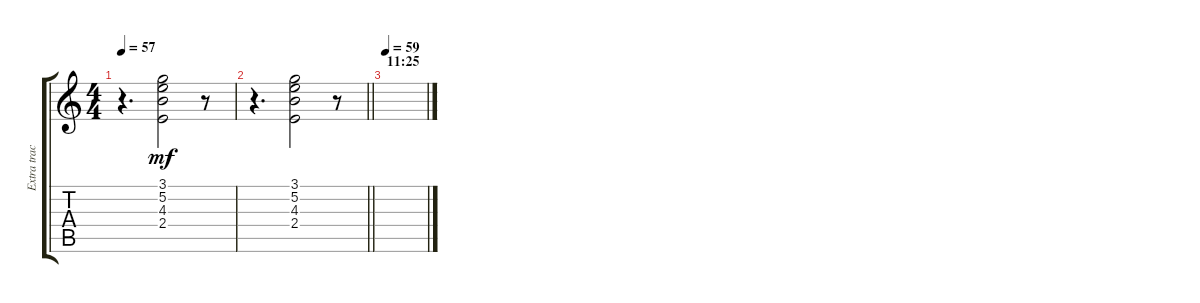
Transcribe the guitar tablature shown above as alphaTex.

\track ("Extra track" "Extra trac") {instrument acousticguitarsteel}
\staff {score tabs}
\tuning (E4 B3 G3 D3 A2 E2) {hide}
\ts (4 4)
\tempo 57
\clef g2
\ks c
r.4{d dy mf} (3.1 5.2 4.3 2.4).2 r.8 |
\barLineRight lightlight
r.4{d} (3.1 5.2 4.3 2.4).2 r.8 |
\section ("" "11:25")
\tempo 59
